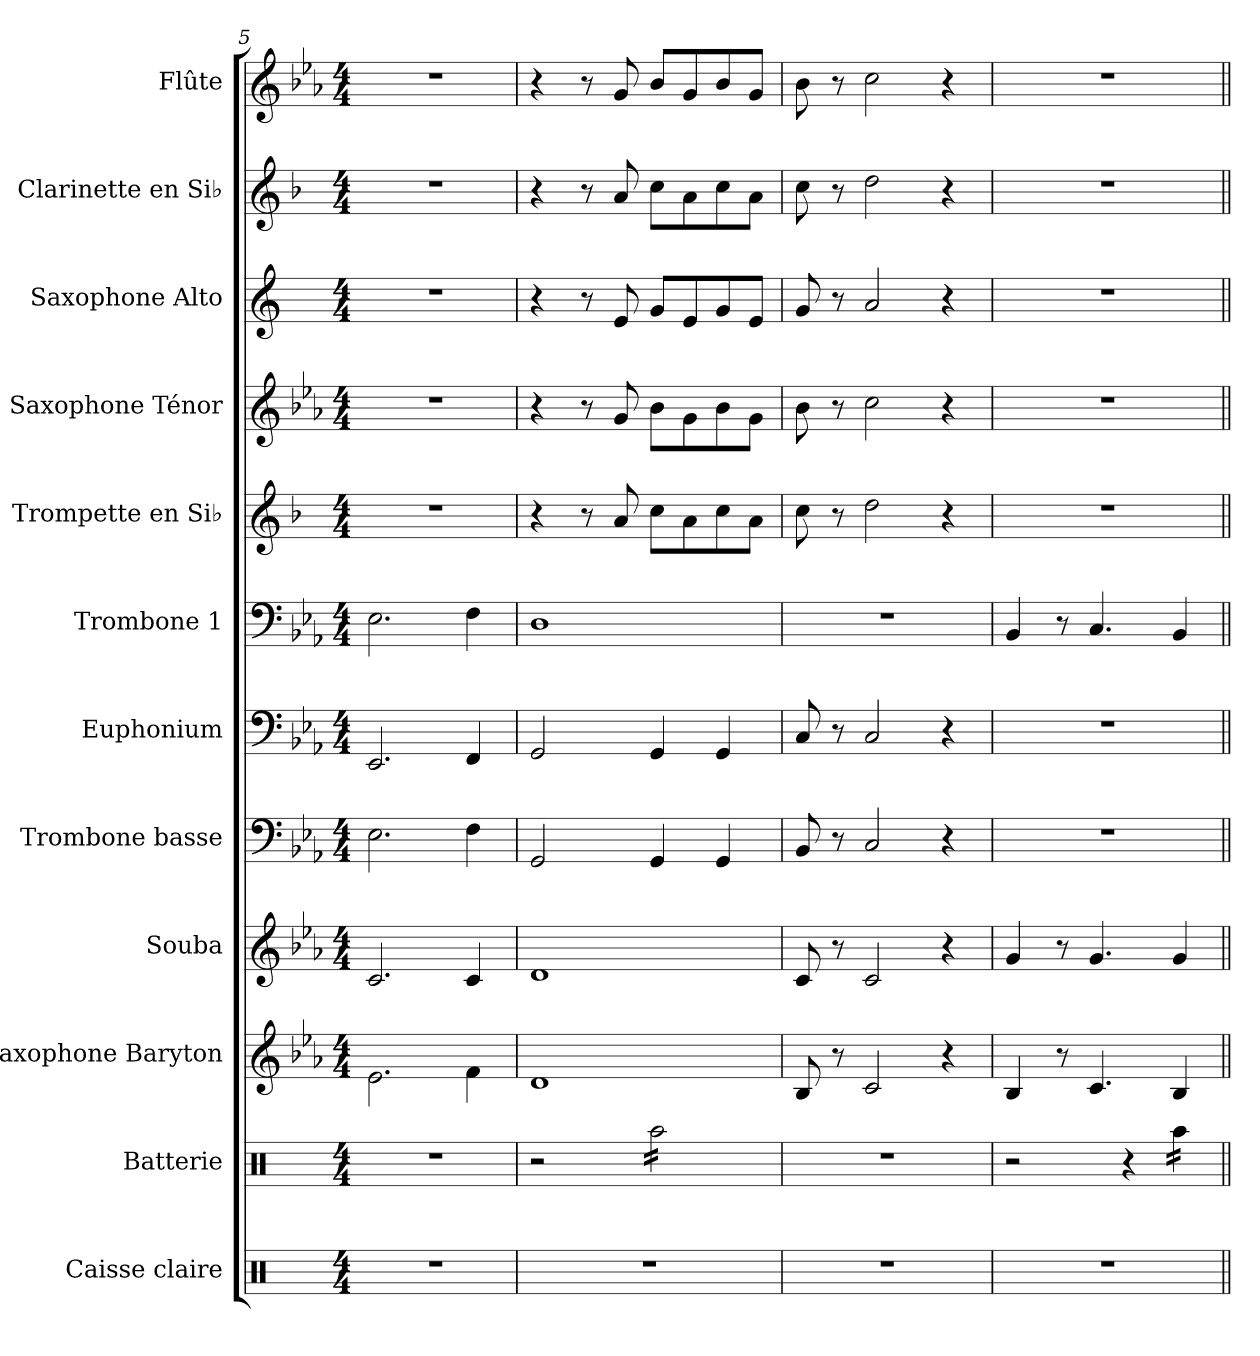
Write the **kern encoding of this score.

**kern	**kern	**kern	**kern	**kern	**kern	**kern	**kern	**kern	**kern	**kern	**kern
*part12	*part11	*part10	*part9	*part8	*part7	*part6	*part5	*part4	*part3	*part2	*part1
*staff12	*staff11	*staff10	*staff9	*staff8	*staff7	*staff6	*staff5	*staff4	*staff3	*staff2	*staff1
*I"Caisse claire	*I"Batterie	*I"Saxophone Baryton	*I"Souba	*I"Trombone basse	*I"Euphonium	*I"Trombone 1	*I"Trompette en Si♭	*I"Saxophone Ténor	*I"Saxophone Alto	*I"Clarinette en Si♭	*I"Flûte
*I'C.Cl.	*I'Batt.	*I'Sax. Bar.	*I'Souba	*I'Tbn. B	*I'Euph.	*I'Tbn.	*I'Tromp. Si♭	*I'Sax. T.	*I'Sax. A.	*I'Clar. Si♭	*I'Fl.
*clefX	*clefX	*clefG2	*clefG2	*clefF4	*clefF4	*clefF4	*clefG2	*clefG2	*clefG2	*clefG2	*clefG2
*	*	*ITrd12c21	*ITrd7c12	*	*	*	*ITrd1c2	*ITrd8c14	*ITrd5c9	*ITrd1c2	*
*k[]	*k[]	*k[b-e-a-]	*k[b-e-a-]	*k[b-e-a-]	*k[b-e-a-]	*k[b-e-a-]	*k[b-e-a-]	*k[b-e-a-]	*k[b-e-a-]	*k[b-e-a-]	*k[b-e-a-]
*M4/4	*M4/4	*M4/4	*M4/4	*M4/4	*M4/4	*M4/4	*M4/4	*M4/4	*M4/4	*M4/4	*M4/4
=5	=5	=5	=5	=5	=5	=5	=5	=5	=5	=5	=5
1r	1r	2.E-\	2.C/	2.E-\	2.EE-/	2.E-\	1r	1r	1r	1r	1r
.	.	4F\	4C/	4F\	4FF/	4F\	.	.	.	.	.
=6	=6	=6	=6	=6	=6	=6	=6	=6	=6	=6	=6
1r	2r	1D	1D	2GG/	2GG/	1D	4r	4r	4r	4r	4r
.	.	.	.	.	.	.	8r	8r	8r	8r	8r
.	.	.	.	.	.	.	8g/	8G/	8G/	8g/	8g/
*	*tremolo	*	*	*	*	*	*	*	*	*	*
.	16Raa\LL	.	.	4GG/	4GG/	.	8b-\L	8B-\L	8B-/L	8b-\L	8b-/L
.	16Raa\	.	.	.	.	.	.	.	.	.	.
.	16Raa\	.	.	.	.	.	8g\	8G\	8G/	8g\	8g/
.	16Raa\	.	.	.	.	.	.	.	.	.	.
.	16Raa\	.	.	4GG/	4GG/	.	8b-\	8B-\	8B-/	8b-\	8b-/
.	16Raa\	.	.	.	.	.	.	.	.	.	.
.	16Raa\	.	.	.	.	.	8g\J	8G\J	8G/J	8g\J	8g/J
.	16Raa\JJ	.	.	.	.	.	.	.	.	.	.
!!LO:PB:g=z
=7	=7	=7	=7	=7	=7	=7	=7	=7	=7	=7	=7
1r	1r	8BB-/	8C/	8BB-/	8C/	1r	8b-\	8B-\	8B-/	8b-\	8b-\
.	.	8r	8r	8r	8r	.	8r	8r	8r	8r	8r
.	.	2C/	2C/	2C/	2C/	.	2cc\	2c\	2c/	2cc\	2cc\
.	.	4r	4r	4r	4r	.	4r	4r	4r	4r	4r
=8	=8	=8	=8	=8	=8	=8	=8	=8	=8	=8	=8
1r	2r	4BB-/	4G/	1r	1r	4BB-/	1r	1r	1r	1r	1r
.	.	8r	8r	.	.	8r	.	.	.	.	.
.	.	4.C/	4.G/	.	.	4.C/	.	.	.	.	.
.	4r	.	.	.	.	.	.	.	.	.	.
.	16Raa\LL	4BB-/	4G/	.	.	4BB-/	.	.	.	.	.
.	16Raa\	.	.	.	.	.	.	.	.	.	.
.	16Raa\	.	.	.	.	.	.	.	.	.	.
.	16Raa\JJ	.	.	.	.	.	.	.	.	.	.
*	*Xtremolo	*	*	*	*	*	*	*	*	*	*
=||	=||	=||	=||	=||	=||	=||	=||	=||	=||	=||	=||
*-	*-	*-	*-	*-	*-	*-	*-	*-	*-	*-	*-
